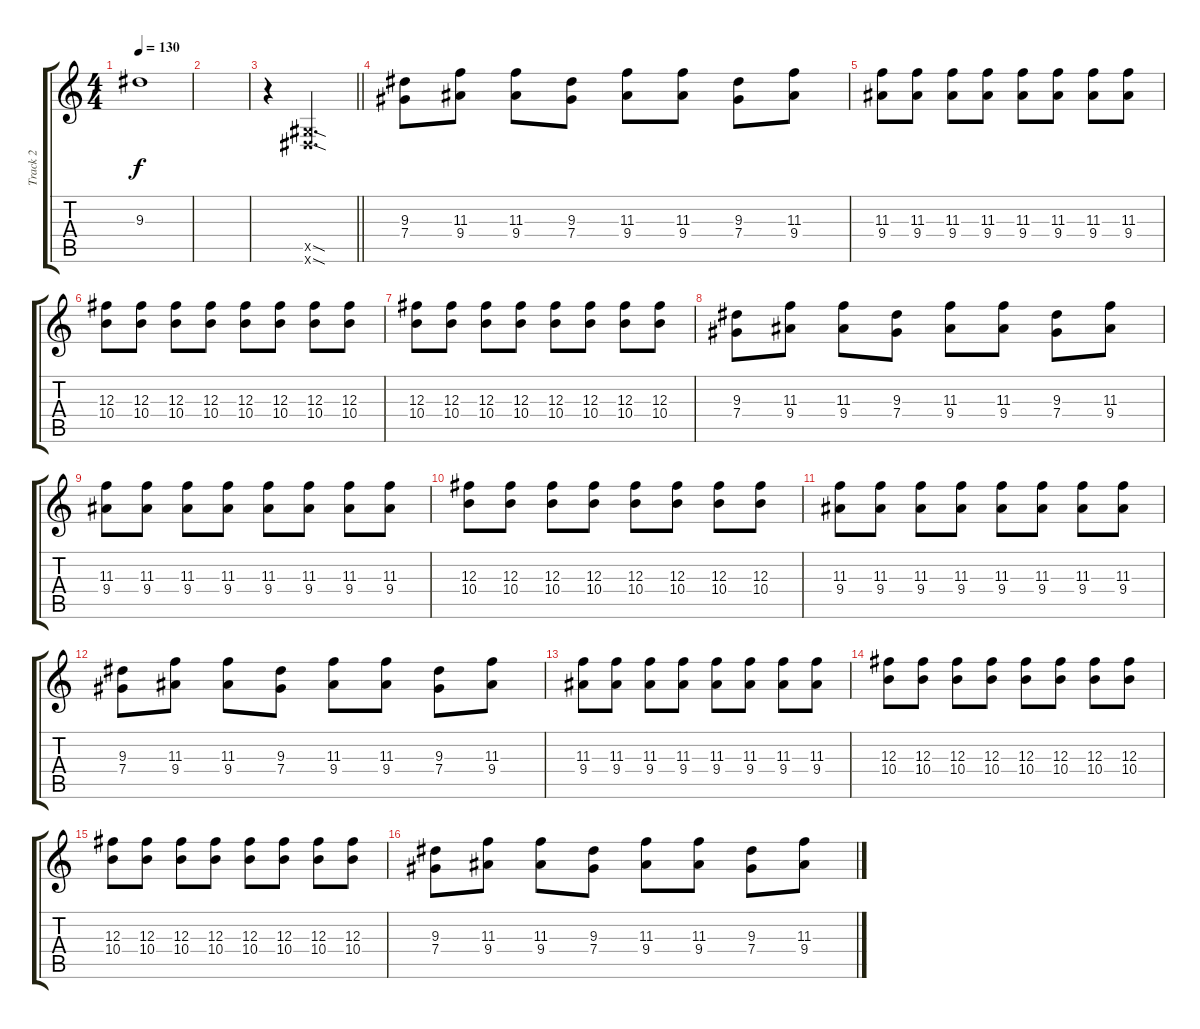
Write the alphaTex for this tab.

\track ("Track 2" "Track 2") {instrument distortionguitar}
\staff {score tabs}
\tuning (Eb4 Bb3 Gb3 Db3 Ab2 Eb2) {hide}
\ts (4 4)
\tempo 130
\clef g2
\ks c
9.3{t}.1{dy f} |
|
\barLineRight lightlight
r.4 (0.5{sod x} 0.6{sod x}).2{d} |
\section ("" "")
(9.3 7.4).8 (11.3 9.4).8 (11.3 9.4).8 (9.3 7.4).8 (11.3 9.4).8 (11.3 9.4).8 (9.3 7.4).8 (11.3 9.4).8 |
(11.3 9.4).8 (11.3 9.4).8 (11.3 9.4).8 (11.3 9.4).8 (11.3 9.4).8 (11.3 9.4).8 (11.3 9.4).8 (11.3 9.4).8 |
(12.3 10.4).8 (12.3 10.4).8 (12.3 10.4).8 (12.3 10.4).8 (12.3 10.4).8 (12.3 10.4).8 (12.3 10.4).8 (12.3 10.4).8 |
(12.3 10.4).8 (12.3 10.4).8 (12.3 10.4).8 (12.3 10.4).8 (12.3 10.4).8 (12.3 10.4).8 (12.3 10.4).8 (12.3 10.4).8 |
(9.3 7.4).8 (11.3 9.4).8 (11.3 9.4).8 (9.3 7.4).8 (11.3 9.4).8 (11.3 9.4).8 (9.3 7.4).8 (11.3 9.4).8 |
(11.3 9.4).8 (11.3 9.4).8 (11.3 9.4).8 (11.3 9.4).8 (11.3 9.4).8 (11.3 9.4).8 (11.3 9.4).8 (11.3 9.4).8 |
(12.3 10.4).8 (12.3 10.4).8 (12.3 10.4).8 (12.3 10.4).8 (12.3 10.4).8 (12.3 10.4).8 (12.3 10.4).8 (12.3 10.4).8 |
(11.3 9.4).8 (11.3 9.4).8 (11.3 9.4).8 (11.3 9.4).8 (11.3 9.4).8 (11.3 9.4).8 (11.3 9.4).8 (11.3 9.4).8 |
(9.3 7.4).8 (11.3 9.4).8 (11.3 9.4).8 (9.3 7.4).8 (11.3 9.4).8 (11.3 9.4).8 (9.3 7.4).8 (11.3 9.4).8 |
(11.3 9.4).8 (11.3 9.4).8 (11.3 9.4).8 (11.3 9.4).8 (11.3 9.4).8 (11.3 9.4).8 (11.3 9.4).8 (11.3 9.4).8 |
(12.3 10.4).8 (12.3 10.4).8 (12.3 10.4).8 (12.3 10.4).8 (12.3 10.4).8 (12.3 10.4).8 (12.3 10.4).8 (12.3 10.4).8 |
(12.3 10.4).8 (12.3 10.4).8 (12.3 10.4).8 (12.3 10.4).8 (12.3 10.4).8 (12.3 10.4).8 (12.3 10.4).8 (12.3 10.4).8 |
(9.3 7.4).8 (11.3 9.4).8 (11.3 9.4).8 (9.3 7.4).8 (11.3 9.4).8 (11.3 9.4).8 (9.3 7.4).8 (11.3 9.4).8
